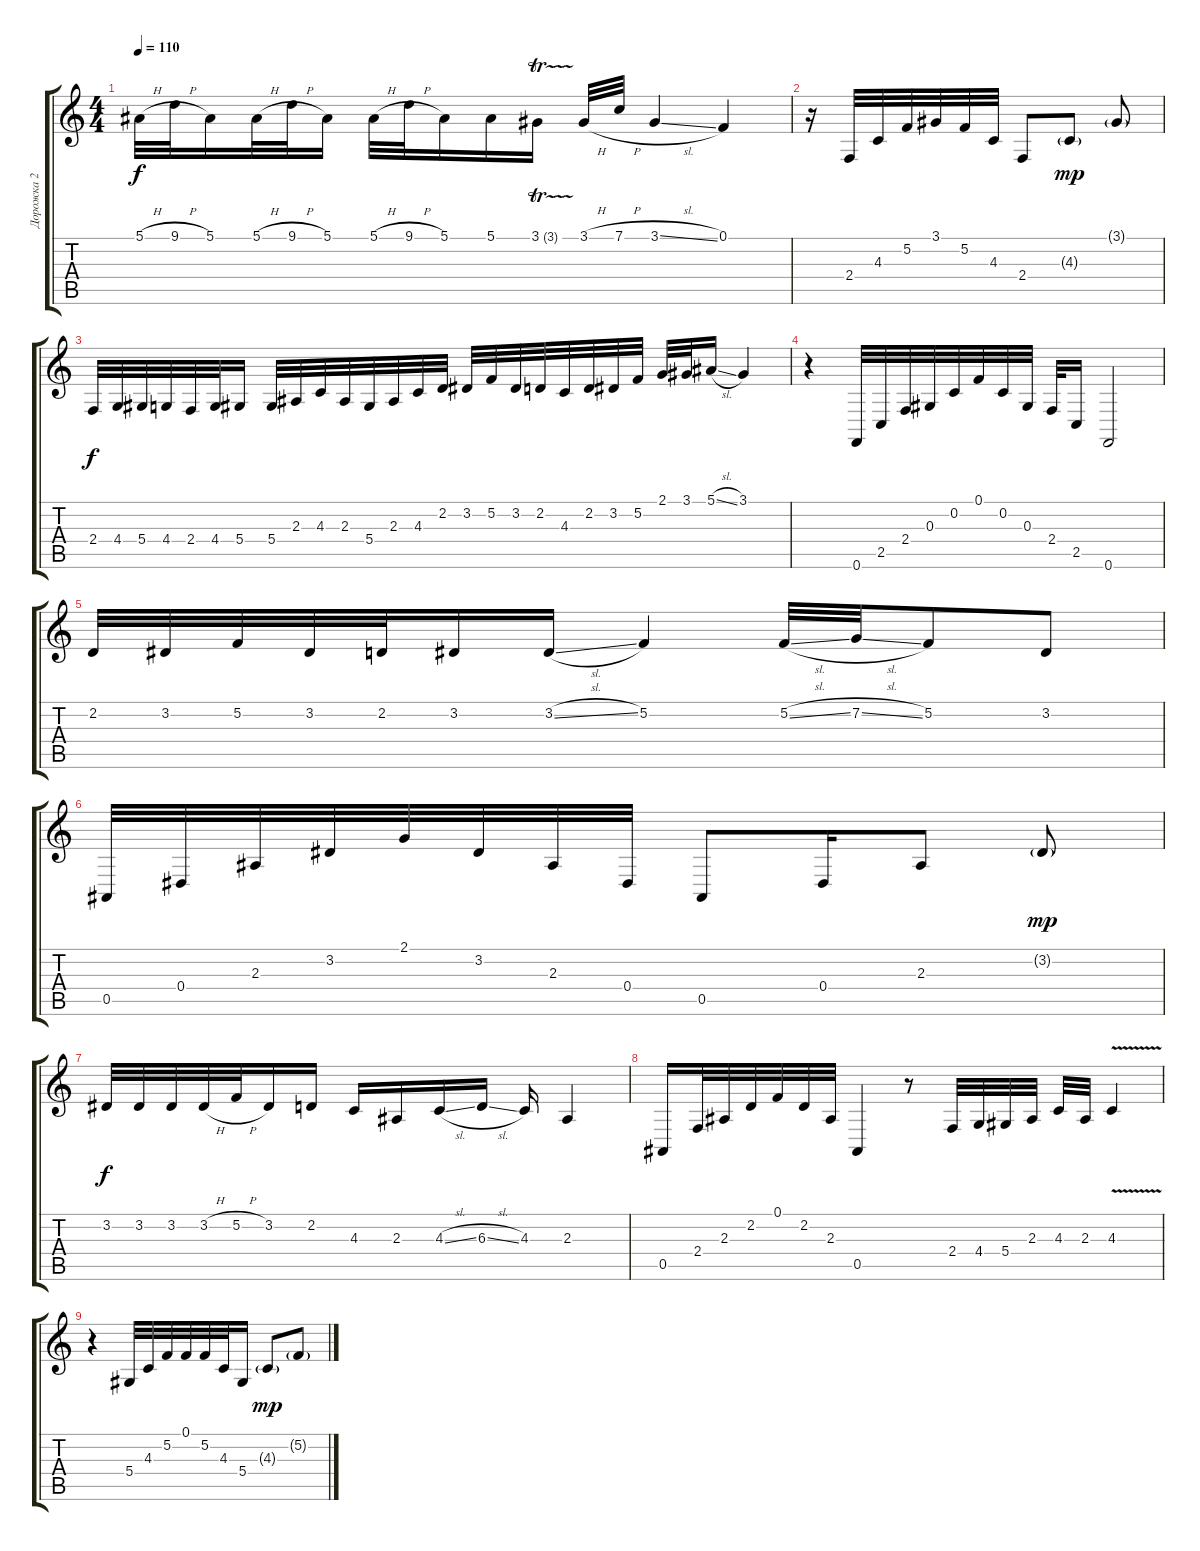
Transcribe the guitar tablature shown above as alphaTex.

\track ("Дорожка 2" "Дорожка 2") {instrument fx7echoes}
\staff {score tabs}
\tuning (F4 C4 Ab3 Eb3 Bb2 F2) {hide}
\ts (4 4)
\tempo 110
\clef g2
\ks c
5.1{h}.32{dy f} 9.1{h}.32 5.1.16 5.1{h}.32 9.1{h}.32 5.1.16 5.1{h}.32 9.1{h}.32 5.1.16 5.1.16 3.1{tr (3 32)}.16 3.1{h}.32 7.1{h}.32 3.1{sl}.4 0.1.4 |
r.16 2.4.32 4.3.32 5.2.32 3.1.32 5.2.32 4.3.32 2.4.8 4.3{g}.8{dy mp} 3.1{g}.8 |
2.4.32{dy f} 4.4.32 5.4.32 4.4.32 2.4.32 4.4.32 5.4.16 5.4.32 2.3.32 4.3.32 2.3.32 5.4.32 2.3.32 4.3.32 2.2.32 3.2.32 5.2.32 3.2.32 2.2.32 4.3.32 2.2.32 3.2.32 5.2.32 2.1.32 3.1.32 5.1{sl}.16 3.1.4 |
r.4 0.6.32 2.5.32 2.4.32 0.3.32 0.2.32 0.1.32 0.2.32 0.3.32 2.4.32 2.5.16 0.6.2 |
2.2.32 3.2.32 5.2.32 3.2.32 2.2.32 3.2.16 3.2{sl}.16 5.2.4 5.2{sl}.32 7.2{sl}.32 5.2.8 3.2.8 |
0.5.32 0.4.32 2.3.32 3.2.32 2.1.32 3.2.32 2.3.32 0.4.32 0.5.8 0.4.16 2.3.8 3.2{g}.8{dy mp} |
3.2.32{dy f} 3.2.32 3.2.32 3.2{h}.32 5.2{h}.32 3.2.16 2.2.16 4.3.16 2.3.16 4.3{sl}.16 6.3{sl}.16 4.3.16 2.3.4 |
0.5.16 2.4.32 2.3.32 2.2.32 0.1.32 2.2.32 2.3.32 0.5.4 r.8 2.4.32 4.4.32 5.4.32 2.3.32 4.3.32 2.3.32 4.3{v}.4 |
r.4 5.4.32 4.3.32 5.2.32 0.1.32 5.2.32 4.3.32 5.4.16 4.3{g}.8{dy mp} 5.2{g}.8
